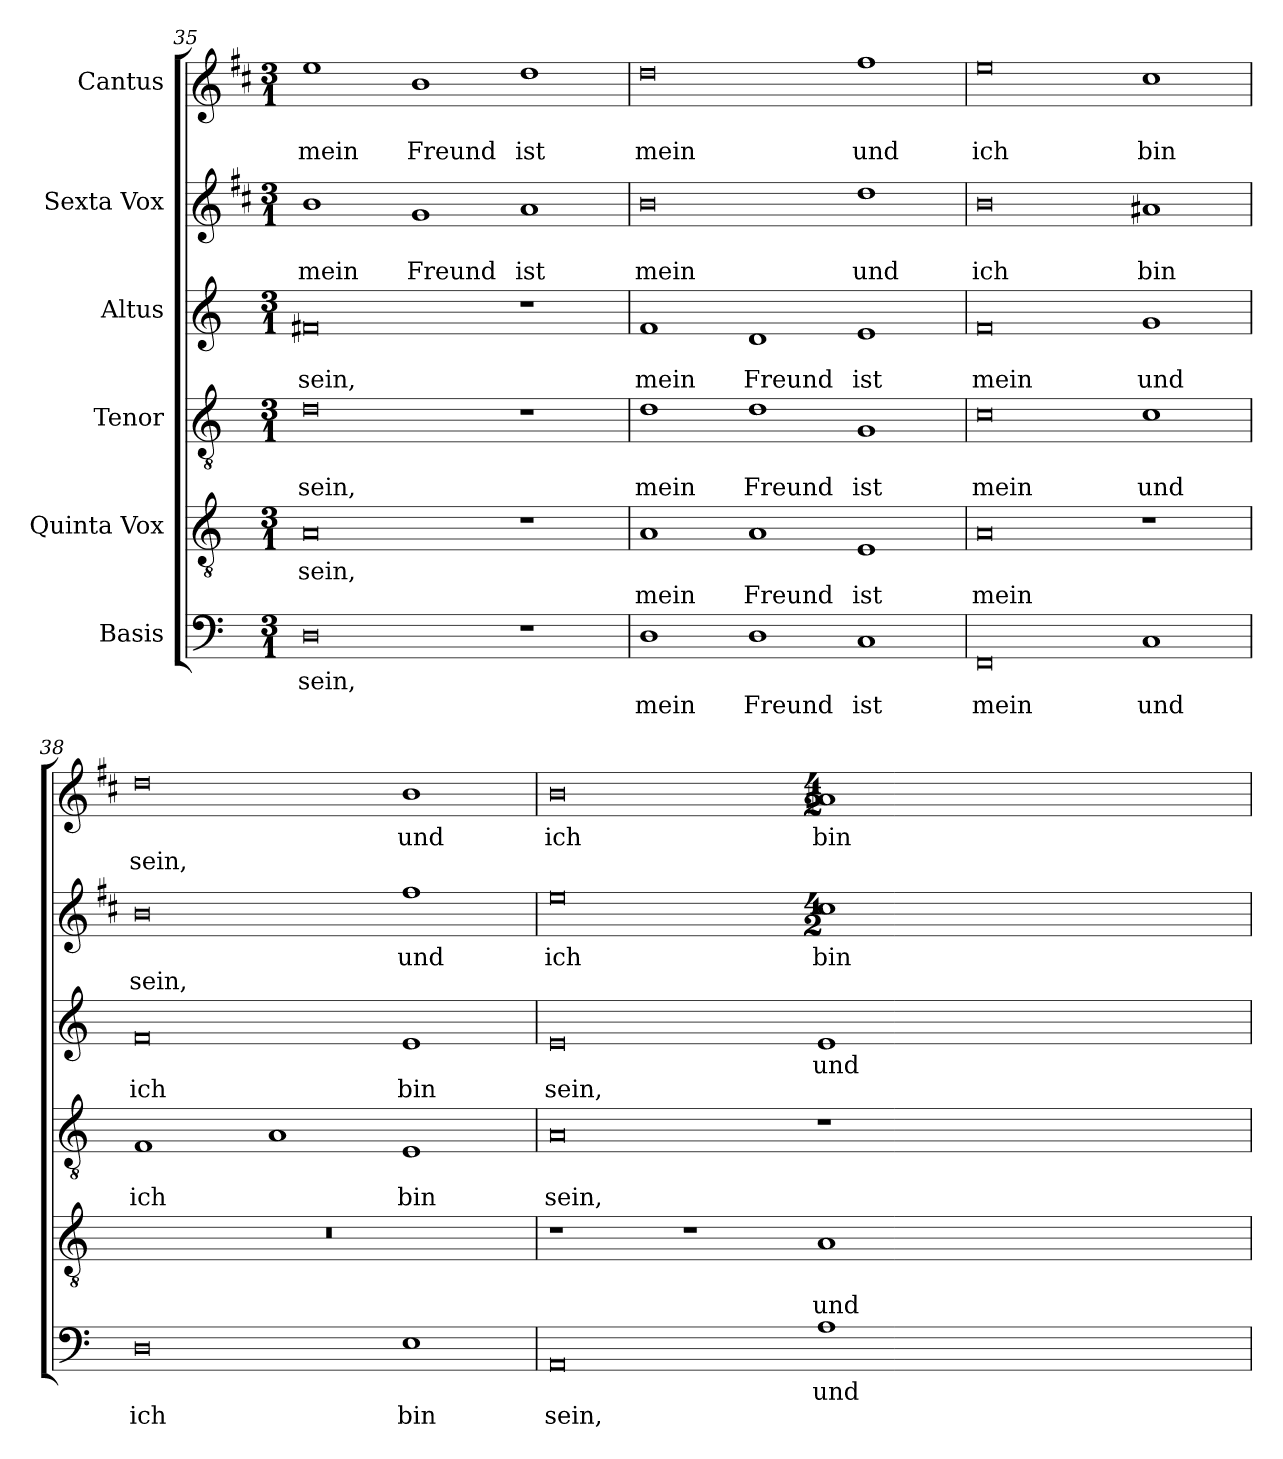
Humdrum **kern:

**kern	**text	**text	**kern	**text	**text	**kern	**text	**text	**kern	**text	**text	**kern	**text	**text	**kern	**text	**text
*part6	*part6	*part6	*part5	*part5	*part5	*part4	*part4	*part4	*part3	*part3	*part3	*part2	*part2	*part2	*part1	*part1	*part1
*staff6	*staff6	*staff6	*staff5	*staff5	*staff5	*staff4	*staff4	*staff4	*staff3	*staff3	*staff3	*staff2	*staff2	*staff2	*staff1	*staff1	*staff1
*I"Basis	*	*	*I"Quinta Vox	*	*	*I"Tenor	*	*	*I"Altus	*	*	*I"Sexta Vox	*	*	*I"Cantus	*	*
*clefF4	*	*	*clefGv2	*	*	*clefGv2	*	*	*clefG2	*	*	*clefG2	*	*	*clefG2	*	*
*	*	*	*	*	*	*	*	*	*	*	*	*ITrd1c2	*	*	*ITrd1c2	*	*
*k[]	*	*	*k[]	*	*	*k[]	*	*	*k[]	*	*	*k[]	*	*	*k[]	*	*
*C:	*	*	*C:	*	*	*C:	*	*	*C:	*	*	*C:	*	*	*C:	*	*
*M3/1	*	*	*M3/1	*	*	*M3/1	*	*	*M3/1	*	*	*M3/1	*	*	*M3/1	*	*
=35	=35	=35	=35	=35	=35	=35	=35	=35	=35	=35	=35	=35	=35	=35	=35	=35	=35
!	!LO:LY:b	!	!	!LO:LY:b	!	!	!	!LO:LY:b	!	!	!LO:LY:b	!	!	!LO:LY:b	!	!	!LO:LY:b
0D	sein,	.	0A	sein,	.	0d	.	sein,	0f#X	.	sein,	1a	.	mein	1dd	.	mein
!	!	!	!	!	!	!	!	!	!	!	!	!	!	!LO:LY:b	!	!	!LO:LY:b
.	.	.	.	.	.	.	.	.	.	.	.	1f	.	Freund	1a	.	Freund
!	!	!	!	!	!	!	!	!	!	!	!	!	!	!LO:LY:b	!	!	!LO:LY:b
1r	.	.	1r	.	.	1r	.	.	1r	.	.	1g	.	ist	1cc	.	ist
=36	=36	=36	=36	=36	=36	=36	=36	=36	=36	=36	=36	=36	=36	=36	=36	=36	=36
!	!	!LO:LY:b	!	!	!LO:LY:b	!	!	!LO:LY:b	!	!	!LO:LY:b	!	!	!LO:LY:b	!	!	!LO:LY:b
1D	.	mein	1A	.	mein	1d	.	mein	1f	.	mein	0a	.	mein	0cc	.	mein
!	!	!LO:LY:b	!	!	!LO:LY:b	!	!	!LO:LY:b	!	!	!LO:LY:b	!	!	!	!	!	!
1D	.	Freund	1A	.	Freund	1d	.	Freund	1d	.	Freund	.	.	.	.	.	.
!	!	!LO:LY:b	!	!	!LO:LY:b	!	!	!LO:LY:b	!	!	!LO:LY:b	!	!	!LO:LY:b	!	!	!LO:LY:b
1C	.	ist	1E	.	ist	1G	.	ist	1e	.	ist	1cc	.	und	1ee	.	und
=37	=37	=37	=37	=37	=37	=37	=37	=37	=37	=37	=37	=37	=37	=37	=37	=37	=37
!	!	!LO:LY:b	!	!	!LO:LY:b	!	!	!LO:LY:b	!	!	!LO:LY:b	!	!	!LO:LY:b	!	!	!LO:LY:b
0FF	.	mein	0A	.	mein	0c	.	mein	0f	.	mein	0a	.	ich	0dd	.	ich
!	!	!LO:LY:b	!	!	!	!	!	!LO:LY:b	!	!	!LO:LY:b	!	!	!LO:LY:b	!	!	!LO:LY:b
1C	.	und	1r	.	.	1c	.	und	1g	.	und	1g#X	.	bin	1b	.	bin
=38	=38	=38	=38	=38	=38	=38	=38	=38	=38	=38	=38	=38	=38	=38	=38	=38	=38
!	!	!LO:LY:b	!	!	!	!	!	!LO:LY:b	!	!	!LO:LY:b	!	!	!LO:LY:b	!	!	!LO:LY:b
0D	.	ich	0.r	.	.	1F	.	ich	0f	.	ich	0a	.	sein,	0cc	.	sein,
.	.	.	.	.	.	1A	.	.	.	.	.	.	.	.	.	.	.
!	!	!LO:LY:b	!	!	!	!	!	!LO:LY:b	!	!	!LO:LY:b	!	!LO:LY:b	!	!	!LO:LY:b	!
1E	.	bin	.	.	.	1E	.	bin	1e	.	bin	1ee	und	.	1a	und	.
=39	=39	=39	=39	=39	=39	=39	=39	=39	=39	=39	=39	=39	=39	=39	=39	=39	=39
!	!	!LO:LY:b	!	!	!	!	!	!LO:LY:b	!	!	!LO:LY:b	!	!LO:LY:b	!	!	!LO:LY:b	!
0AA	.	sein,	1r	.	.	0A	.	sein,	0e	.	sein,	0dd	ich	.	0a	ich	.
.	.	.	1r	.	.	.	.	.	.	.	.	.	.	.	.	.	.
!	!LO:LY:b	!	!	!	!LO:LY:b	!	!	!	!	!LO:LY:b	!	!	!LO:LY:b	!	!	!LO:LY:b	!
1A	und	.	1A	.	und	1r	.	.	1e	und	.	1b	bin	.	1g#X	bin	.
*	*	*	*	*	*	*	*	*	*	*	*	*M4/2	*	*	*M4/2	*	*
*	*	*	*	*	*	*	*	*	*	*	*	*met(c|)	*	*	*met(c|)	*	*
=	=	=	=	=	=	=	=	=	=	=	=	=	=	=	=	=	=
*-	*-	*-	*-	*-	*-	*-	*-	*-	*-	*-	*-	*-	*-	*-	*-	*-	*-
